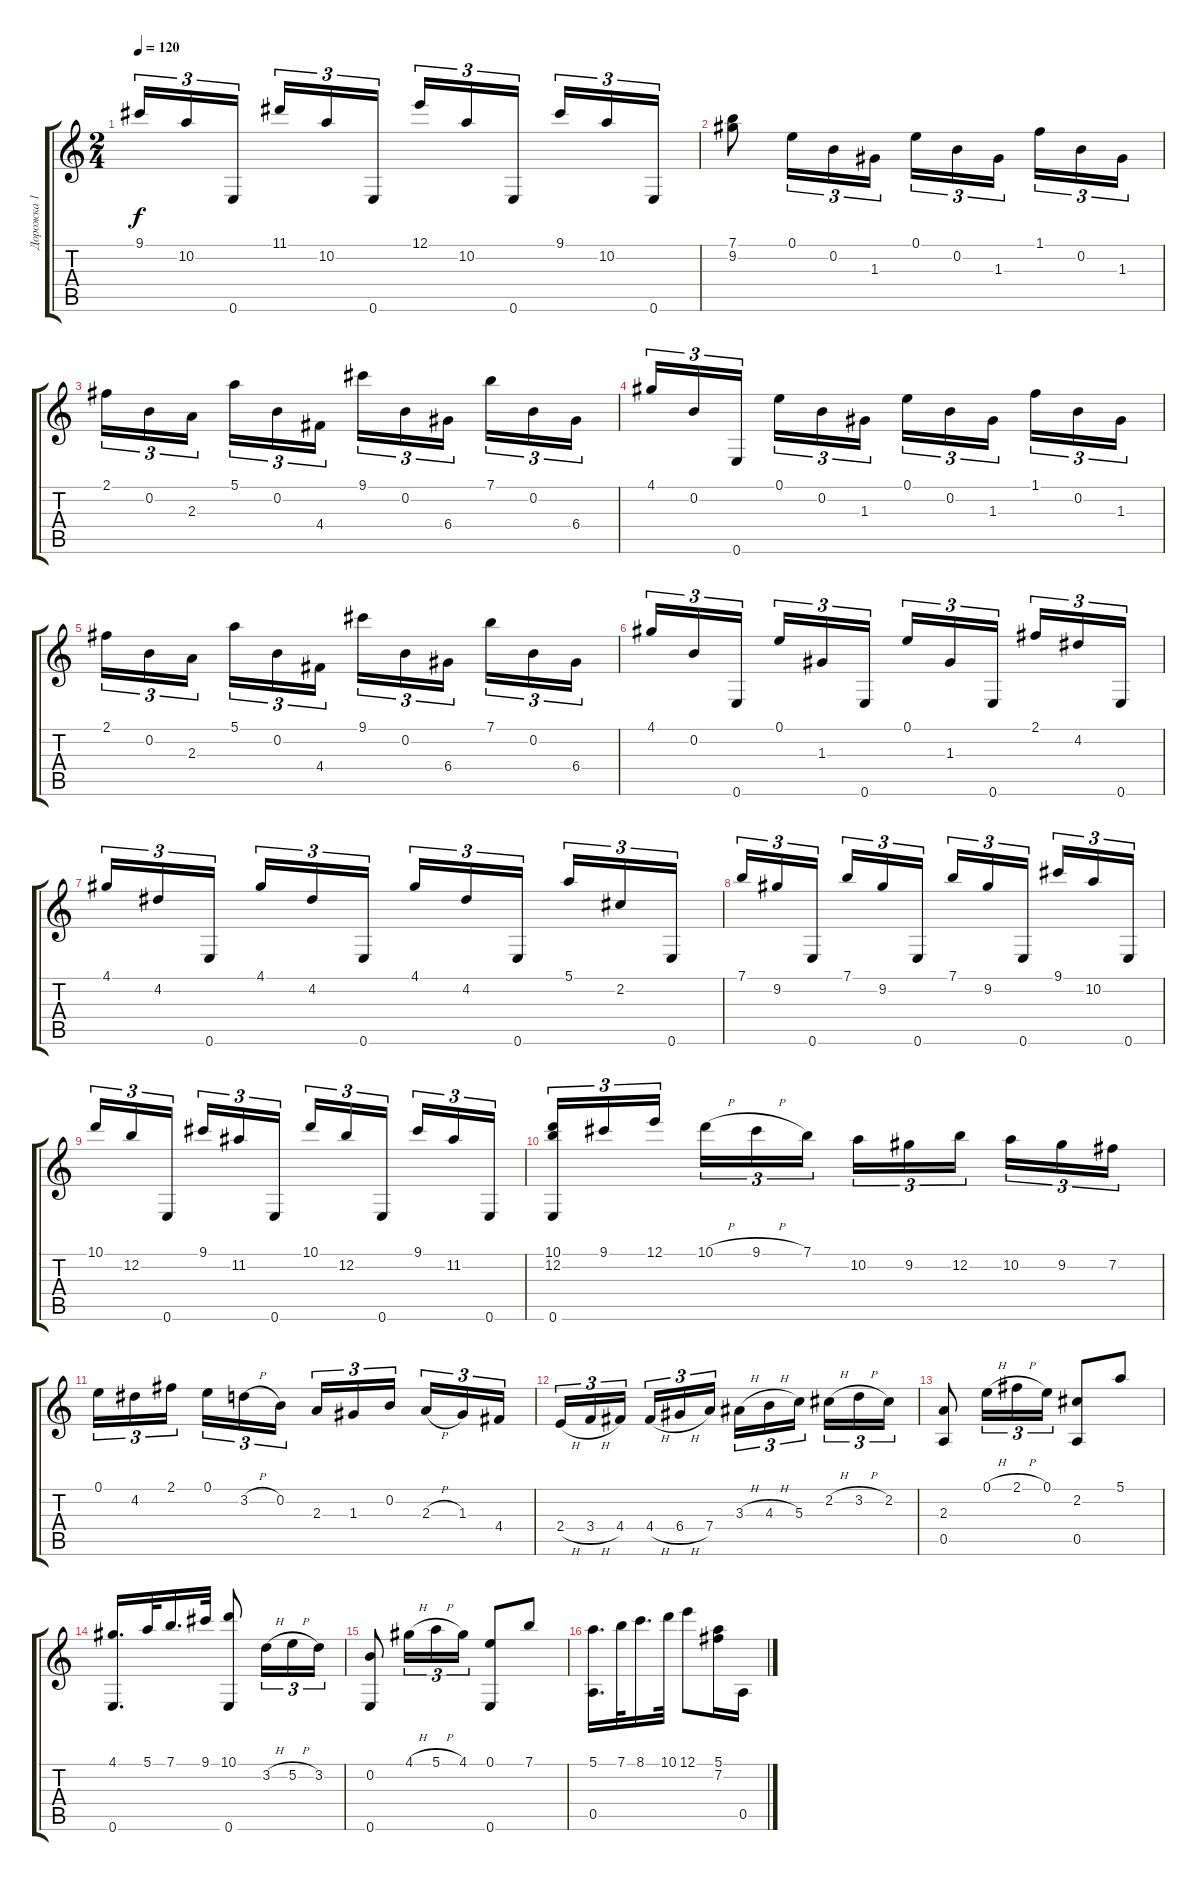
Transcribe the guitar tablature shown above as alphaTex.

\track ("Дорожка 1" "Дорожка 1") {instrument acousticguitarnylon}
\staff {score tabs}
\tuning (E4 B3 G3 D3 A2 E2) {hide}
\ts (2 4)
\tempo 120
\clef g2
\ks c
9.1.16{tu (3 2) dy f} 10.2.16{tu (3 2)} 0.6.16{tu (3 2) beam splitsecondary} 11.1.16{tu (3 2)} 10.2.16{tu (3 2)} 0.6.16{tu (3 2)} 12.1.16{tu (3 2)} 10.2.16{tu (3 2)} 0.6.16{tu (3 2) beam splitsecondary} 9.1.16{tu (3 2)} 10.2.16{tu (3 2)} 0.6.16{tu (3 2)} |
(7.1 9.2).8 0.1.16{tu (3 2)} 0.2.16{tu (3 2)} 1.3.16{tu (3 2)} 0.1.16{tu (3 2)} 0.2.16{tu (3 2)} 1.3.16{tu (3 2) beam splitsecondary} 1.1.16{tu (3 2)} 0.2.16{tu (3 2)} 1.3.16{tu (3 2)} |
2.1.16{tu (3 2)} 0.2.16{tu (3 2)} 2.3.16{tu (3 2) beam splitsecondary} 5.1.16{tu (3 2)} 0.2.16{tu (3 2)} 4.4.16{tu (3 2)} 9.1.16{tu (3 2)} 0.2.16{tu (3 2)} 6.4.16{tu (3 2) beam splitsecondary} 7.1.16{tu (3 2)} 0.2.16{tu (3 2)} 6.4.16{tu (3 2)} |
4.1.16{tu (3 2)} 0.2.16{tu (3 2)} 0.6.16{tu (3 2) beam splitsecondary} 0.1.16{tu (3 2)} 0.2.16{tu (3 2)} 1.3.16{tu (3 2)} 0.1.16{tu (3 2)} 0.2.16{tu (3 2)} 1.3.16{tu (3 2) beam splitsecondary} 1.1.16{tu (3 2)} 0.2.16{tu (3 2)} 1.3.16{tu (3 2)} |
2.1.16{tu (3 2)} 0.2.16{tu (3 2)} 2.3.16{tu (3 2) beam splitsecondary} 5.1.16{tu (3 2)} 0.2.16{tu (3 2)} 4.4.16{tu (3 2)} 9.1.16{tu (3 2)} 0.2.16{tu (3 2)} 6.4.16{tu (3 2) beam splitsecondary} 7.1.16{tu (3 2)} 0.2.16{tu (3 2)} 6.4.16{tu (3 2)} |
4.1.16{tu (3 2)} 0.2.16{tu (3 2)} 0.6.16{tu (3 2) beam splitsecondary} 0.1.16{tu (3 2)} 1.3.16{tu (3 2)} 0.6.16{tu (3 2)} 0.1.16{tu (3 2)} 1.3.16{tu (3 2)} 0.6.16{tu (3 2) beam splitsecondary} 2.1.16{tu (3 2)} 4.2.16{tu (3 2)} 0.6.16{tu (3 2)} |
4.1.16{tu (3 2)} 4.2.16{tu (3 2)} 0.6.16{tu (3 2) beam splitsecondary} 4.1.16{tu (3 2)} 4.2.16{tu (3 2)} 0.6.16{tu (3 2)} 4.1.16{tu (3 2)} 4.2.16{tu (3 2)} 0.6.16{tu (3 2) beam splitsecondary} 5.1.16{tu (3 2)} 2.2.16{tu (3 2)} 0.6.16{tu (3 2)} |
7.1.16{tu (3 2)} 9.2.16{tu (3 2)} 0.6.16{tu (3 2) beam splitsecondary} 7.1.16{tu (3 2)} 9.2.16{tu (3 2)} 0.6.16{tu (3 2)} 7.1.16{tu (3 2)} 9.2.16{tu (3 2)} 0.6.16{tu (3 2) beam splitsecondary} 9.1.16{tu (3 2)} 10.2.16{tu (3 2)} 0.6.16{tu (3 2)} |
10.1.16{tu (3 2)} 12.2.16{tu (3 2)} 0.6.16{tu (3 2) beam splitsecondary} 9.1.16{tu (3 2)} 11.2.16{tu (3 2)} 0.6.16{tu (3 2)} 10.1.16{tu (3 2)} 12.2.16{tu (3 2)} 0.6.16{tu (3 2) beam splitsecondary} 9.1.16{tu (3 2)} 11.2.16{tu (3 2)} 0.6.16{tu (3 2)} |
(10.1 12.2 0.6).16{tu (3 2)} 9.1.16{tu (3 2)} 12.1.16{tu (3 2) beam splitsecondary} 10.1{h}.16{tu (3 2)} 9.1{h}.16{tu (3 2)} 7.1.16{tu (3 2)} 10.2.16{tu (3 2)} 9.2.16{tu (3 2)} 12.2.16{tu (3 2) beam splitsecondary} 10.2.16{tu (3 2)} 9.2.16{tu (3 2)} 7.2.16{tu (3 2)} |
0.1.16{tu (3 2)} 4.2.16{tu (3 2)} 2.1.16{tu (3 2) beam splitsecondary} 0.1.16{tu (3 2)} 3.2{h}.16{tu (3 2)} 0.2.16{tu (3 2)} 2.3.16{tu (3 2)} 1.3.16{tu (3 2)} 0.2.16{tu (3 2) beam splitsecondary} 2.3{h}.16{tu (3 2)} 1.3.16{tu (3 2)} 4.4.16{tu (3 2)} |
2.4{h}.16{tu (3 2)} 3.4{h}.16{tu (3 2)} 4.4.16{tu (3 2) beam splitsecondary} 4.4{h}.16{tu (3 2)} 6.4{h}.16{tu (3 2)} 7.4.16{tu (3 2)} 3.3{h}.16{tu (3 2)} 4.3{h}.16{tu (3 2)} 5.3.16{tu (3 2) beam splitsecondary} 2.2{h}.16{tu (3 2)} 3.2{h}.16{tu (3 2)} 2.2.16{tu (3 2)} |
(2.3 0.5).8 0.1{h}.16{tu (3 2)} 2.1{h}.16{tu (3 2)} 0.1.16{tu (3 2)} (2.2 0.5).8 5.1.8 |
(4.1 0.6).16{d} 5.1.32 7.1.16{d} 9.1.32 (10.1 0.6).8 3.2{h}.16{tu (3 2)} 5.2{h}.16{tu (3 2)} 3.2.16{tu (3 2)} |
(0.2 0.6).8 4.1{h}.16{tu (3 2)} 5.1{h}.16{tu (3 2)} 4.1.16{tu (3 2)} (0.1 0.6).8 7.1.8 |
(5.1 0.5).16{d} 7.1.32 8.1.16{d} 10.1.32 12.1.8 (5.1 7.2).16 0.5.16
